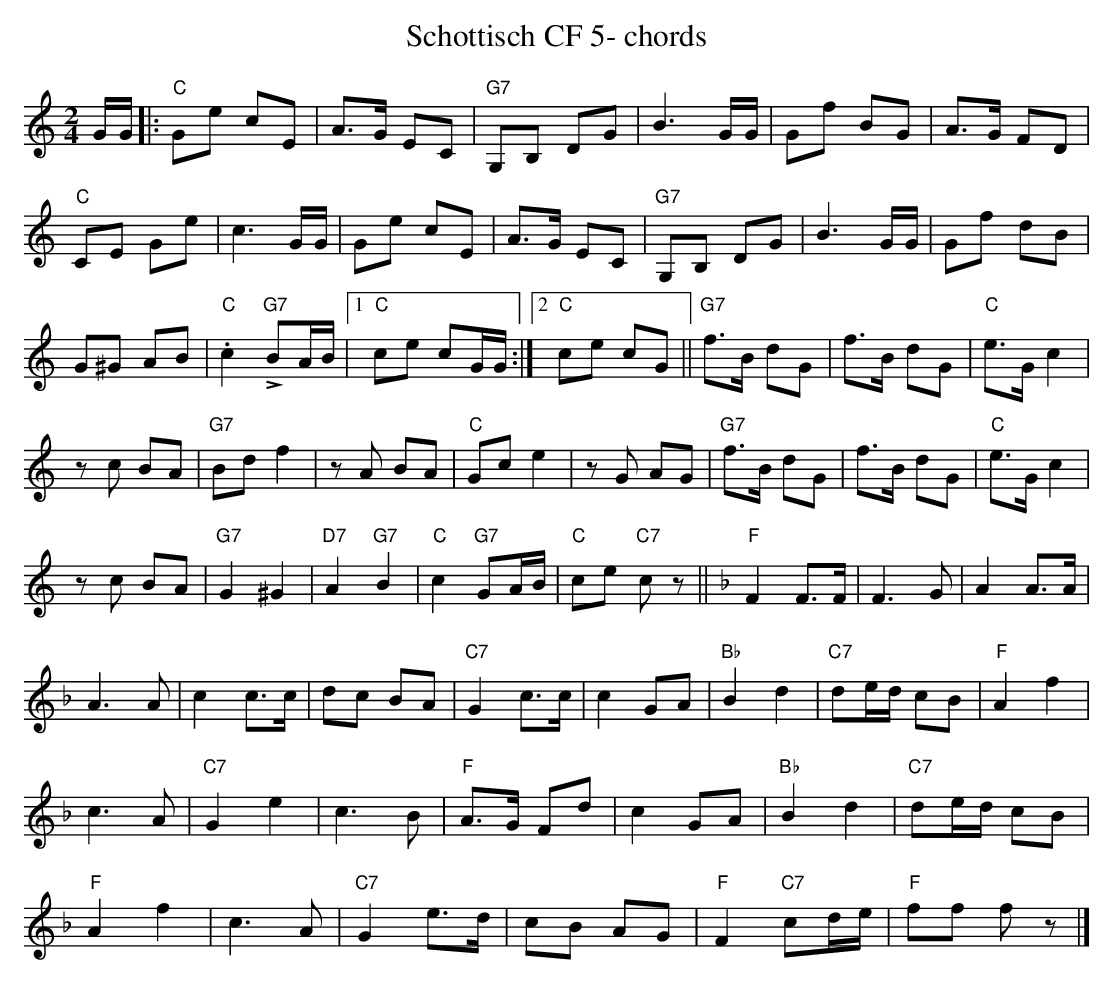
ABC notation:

X:1
T:Schottisch CF 5- chords
M:2/4
L:1/8
K:Cmaj%%MIDI gchordon
G/2G/2 |: "C"Ge cE | A>G EC | "G7"G,B, DG | B3G/2G/2 | Gf BG | A>G FD |
"C"CE Ge | c3G/2G/2 | Ge cE | A>G EC | "G7"G,B, DG | B3G/2G/2 | Gf dB |
G^G AB | "C".c2 "G7"!>!BA/2B/2 |1 "C"ce cG/2G/2 :|2 "C"ce cG || "G7"f>B dG | f>B dG | "C"e>G c2 |
zc BA | "G7"Bdf2 | zA BA | "C"Gce2 | zG AG | "G7"f>B dG | f>B dG | "C"e>Gc2 |
zc BA | "G7"G2^G2 | "D7"A2"G7"B2 | "C"c2 "G7"GA/2B/2 | "C"ce "C7"cz || [K:Fmaj] "F"F2F>F | F3G | A2A>A |
A3A | c2c>c | dc BA | "C7"G2c>c | c2GA | "Bb"B2d2 | "C7"de/2d/2 cB | "F"A2f2 |
c3A | "C7"G2e2 | c3B | "F"A>G Fd | c2GA | "Bb"B2d2 | "C7"de/2d/2 cB |
"F"A2f2 | c3A | "C7"G2e>d | cB AG | "F"F2 "C7"cd/2e/2 | "F"ff fz |]
